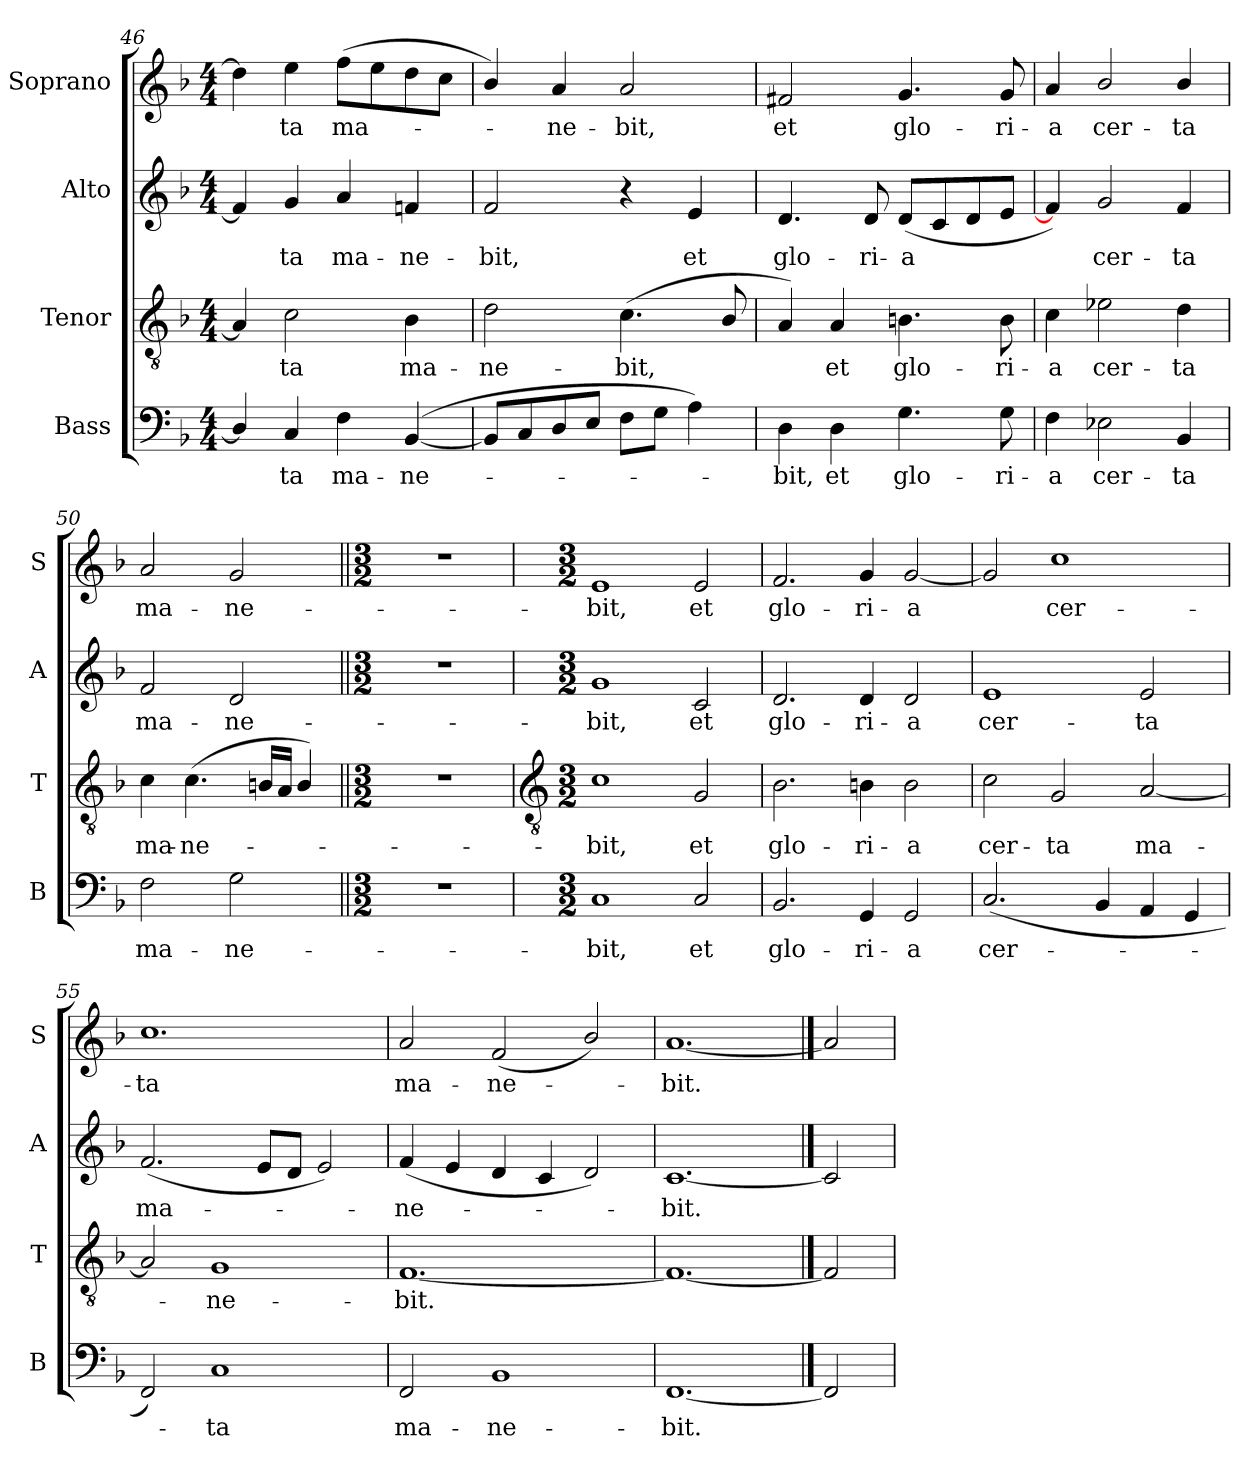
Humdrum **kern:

**kern	**text	**kern	**text	**kern	**text	**kern	**text
*part4	*part4	*part3	*part3	*part2	*part2	*part1	*part1
*staff4	*staff4	*staff3	*staff3	*staff2	*staff2	*staff1	*staff1
*I"Bass	*	*I"Tenor	*	*I"Alto	*	*I"Soprano	*
*I'B	*	*I'T	*	*I'A	*	*I'S	*
*clefF4	*	*clefGv2	*	*clefG2	*	*clefG2	*
*k[b-]	*	*k[b-]	*	*k[b-]	*	*k[b-]	*
*F:	*	*F:	*	*F:	*	*F:	*
*M4/4	*	*M4/4	*	*M4/4	*	*M4/4	*
=46	=46	=46	=46	=46	=46	=46	=46
4D/]	.	4A]	.	4f#]	.	4dd]	.
!	!LO:LY:b	!	!LO:LY:b	!	!LO:LY:b	!	!LO:LY:b
4C	ta	2c	ta	4g	ta	4ee	ta
!	!LO:LY:b	!	!	!	!LO:LY:b	!	!LO:LY:b
4F	ma-	.	.	4a	ma-	(>8ffL	ma-
.	.	.	.	.	.	8ee	.
!	!LO:LY:b	!	!LO:LY:b	!	!LO:LY:b	!	!
(>[4BB-	-ne-	4B-	ma-	4fn	-ne-	8dd	.
.	.	.	.	.	.	8ccJ	.
=47	=47	=47	=47	=47	=47	=47	=47
!	!	!	!LO:LY:b	!	!LO:LY:b	!	!
8BB-L]	.	2d	-ne-	2f	-bit,	4b-/)	.
8C	.	.	.	.	.	.	.
!	!	!	!	!	!	!	!LO:LY:b
8D	.	.	.	.	.	4a	ne-
8EJ	.	.	.	.	.	.	.
!	!	!	!LO:LY:b	!	!	!	!LO:LY:b
8FL	.	(<4.c	-bit,	4r	.	2a	-bit,
8GJ	.	.	.	.	.	.	.
!	!	!	!	!	!LO:LY:b	!	!
4A)	.	.	.	4e	et	.	.
.	.	8B-/	.	.	.	.	.
=48	=48	=48	=48	=48	=48	=48	=48
!	!LO:LY:b	!	!	!	!LO:LY:b	!	!LO:LY:b
4D	bit,	4A)	.	4.d	glo-	2f#X	et
!	!LO:LY:b	!	!LO:LY:b	!	!	!	!
4D	et	4A	et	.	.	.	.
!	!	!	!	!	!LO:LY:b	!	!
.	.	.	.	8d	-ri-	.	.
!	!LO:LY:b	!	!LO:LY:b	!	!LO:LY:b	!	!LO:LY:b
4.G	glo-	4.Bn	glo-	(<8dL	-a	4.g	glo-
.	.	.	.	8c	.	.	.
.	.	.	.	8d	.	.	.
!	!LO:LY:b	!	!LO:LY:b	!	!	!	!LO:LY:b
8G	-ri-	8B	-ri-	8eJ	.	8g	-ri-
=49	=49	=49	=49	=49	=49	=49	=49
!	!LO:LY:b	!	!LO:LY:b	!	!	!	!LO:LY:b
4F	-a	4c	-a	4f])	.	4a	-a
!	!LO:LY:b	!	!LO:LY:b	!	!LO:LY:b	!	!LO:LY:b
2E-X	cer-	2e-X	cer-	2g	cer-	2b-/	cer-
!	!LO:LY:b	!	!LO:LY:b	!	!LO:LY:b	!	!LO:LY:b
4BB-	-ta	4d	-ta	4f	-ta	4b-/	-ta
=50	=50	=50	=50	=50	=50	=50	=50
!	!LO:LY:b	!	!LO:LY:b	!	!LO:LY:b	!	!LO:LY:b
2F	ma-	4c	ma-	2f	ma-	2a	ma-
!	!	!	!LO:LY:b	!	!	!	!
.	.	(<4.c	-ne-	.	.	.	.
!	!LO:LY:b	!	!	!	!LO:LY:b	!	!LO:LY:b
2G	-ne-	.	.	2d	-ne-	2g	-ne-
.	.	16BnLL	.	.	.	.	.
.	.	16AJJ	.	.	.	.	.
.	.	4B/)	.	.	.	.	.
=51||	=51||	=51||	=51||	=51||	=51||	=51||	=51||
*M3/2	*	*M3/2	*	*M3/2	*	*M3/2	*
1.r	.	1.r	.	1.r	.	1.r	.
!!LO:LB:g=z
=52	=52	=52	=52	=52	=52	=52	=52
*	*	*clefGv2	*	*	*	*	*
*M3/2	*	*M3/2	*	*M3/2	*	*M3/2	*
!	!LO:LY:b	!	!LO:LY:b	!	!LO:LY:b	!	!LO:LY:b
1C	-bit,	1c	bit,	1g	-bit,	1e	-bit,
!	!LO:LY:b	!	!LO:LY:b	!	!LO:LY:b	!	!LO:LY:b
2C	et	2G	et	2c	et	2e	et
=53	=53	=53	=53	=53	=53	=53	=53
!	!LO:LY:b	!	!LO:LY:b	!	!LO:LY:b	!	!LO:LY:b
2.BB-	glo-	2.B-	glo-	2.d	glo-	2.f	glo-
!	!LO:LY:b	!	!LO:LY:b	!	!LO:LY:b	!	!LO:LY:b
4GG	-ri-	4Bn	-ri-	4d	-ri-	4g	-ri-
!	!LO:LY:b	!	!LO:LY:b	!	!LO:LY:b	!	!LO:LY:b
2GG	-a	2B	-a	2d	-a	[2g	-a
=54	=54	=54	=54	=54	=54	=54	=54
!	!LO:LY:b	!	!LO:LY:b	!	!LO:LY:b	!	!
(<2.C	cer-	2c	cer-	1e	cer-	2g]	.
!	!	!	!LO:LY:b	!	!	!	!LO:LY:b
.	.	2G	-ta	.	.	1cc	cer-
4BB-	.	.	.	.	.	.	.
!	!	!	!LO:LY:b	!	!LO:LY:b	!	!
4AA	.	[2A	ma-	2e	-ta	.	.
4GG	.	.	.	.	.	.	.
=55	=55	=55	=55	=55	=55	=55	=55
!	!	!	!	!	!LO:LY:b	!	!LO:LY:b
2FF)	.	2A]	.	(<2.f	ma-	1.cc	-ta
!	!LO:LY:b	!	!LO:LY:b	!	!	!	!
1C	ta	1G	ne-	.	.	.	.
.	.	.	.	8eL	.	.	.
.	.	.	.	8dJ	.	.	.
.	.	.	.	2e)	.	.	.
=56	=56	=56	=56	=56	=56	=56	=56
!	!LO:LY:b	!	!LO:LY:b	!	!LO:LY:b	!	!LO:LY:b
2FF	ma-	[1.F	-bit.	(<4f	ne-	2a	ma-
.	.	.	.	4e	.	.	.
!	!LO:LY:b	!	!	!	!	!	!LO:LY:b
1BB-	-ne-	.	.	4d	.	(<2f	-ne-
.	.	.	.	4c	.	.	.
.	.	.	.	2d)	.	2b-/)	.
=57	=57	=57	=57	=57	=57	=57	=57
!	!LO:LY:b	!	!	!	!LO:LY:b	!	!LO:LY:b
[1.FF	-bit.	1.F_	.	[1.c	bit.	[1.a	bit.
==58	==58	==58	==58	==58	==58	==58	==58
2FF]	.	2F]	.	2c]	.	2a]	.
=	=	=	=	=	=	=	=
*-	*-	*-	*-	*-	*-	*-	*-
